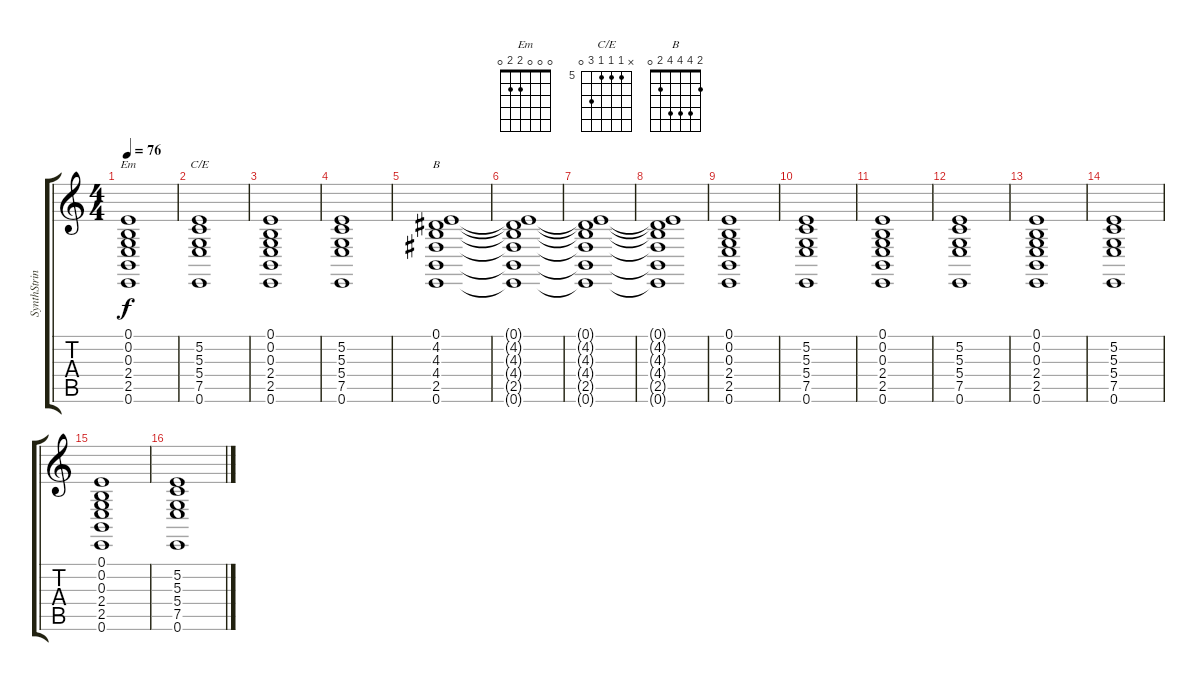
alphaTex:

\track ("SynthStrings" "SynthStrin") {instrument synthstrings1}
\staff {score tabs}
\tuning (E4 B3 G3 D3 A2 E2) {hide}
\chord ("Em" 0 0 0 2 2 0)
\chord ("C/E" x 5 5 5 7 0) {firstfret 5}
\chord ("B" 2 4 4 4 2 0)
\ts (4 4)
\tempo 76
\clef g2
\ks c
(0.1 0.2 0.3 2.4 2.5 0.6).1{ch "Em" dy f} |
(5.2 5.3 5.4 7.5 0.6).1{ch "C/E"} |
(0.1 0.2 0.3 2.4 2.5 0.6).1 |
(5.2 5.3 5.4 7.5 0.6).1 |
(0.1 4.2 4.3 4.4 2.5 0.6).1{ch "B"} |
(0.1{t} 4.2{t} 4.3{t} 4.4{t} 2.5{t} 0.6{t}).1 |
(0.1{t} 4.2{t} 4.3{t} 4.4{t} 2.5{t} 0.6{t}).1 |
(0.1{t} 4.2{t} 4.3{t} 4.4{t} 2.5{t} 0.6{t}).1 |
(0.1 0.2 0.3 2.4 2.5 0.6).1 |
(5.2 5.3 5.4 7.5 0.6).1 |
(0.1 0.2 0.3 2.4 2.5 0.6).1 |
(5.2 5.3 5.4 7.5 0.6).1 |
(0.1 0.2 0.3 2.4 2.5 0.6).1 |
(5.2 5.3 5.4 7.5 0.6).1 |
(0.1 0.2 0.3 2.4 2.5 0.6).1 |
(5.2 5.3 5.4 7.5 0.6).1
